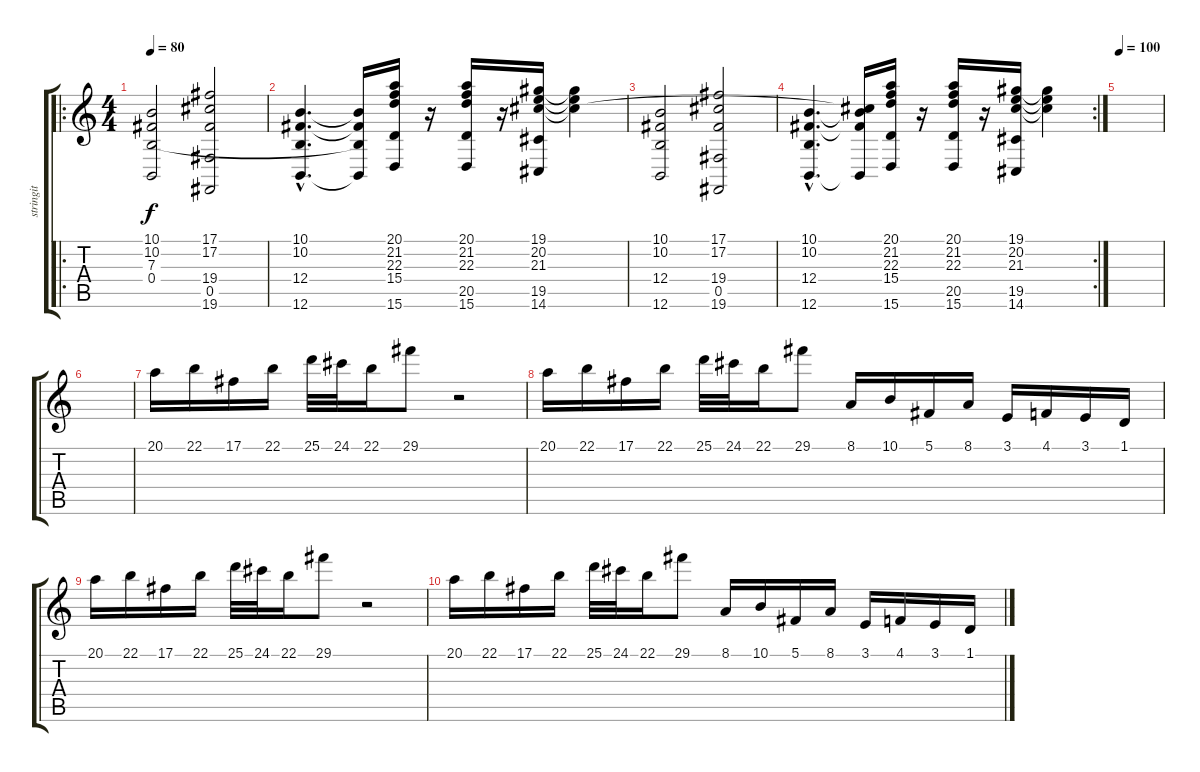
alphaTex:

\track ("stringit" "stringit") {instrument stringensemble1}
\staff {score tabs}
\tuning (Db4 Ab3 E3 B2 Gb2 B1) {hide}
\ro
\ts (4 4)
\tempo 80
\clef g2
\ks c
(10.1 10.2 7.3 0.4).2{dy f} (17.1 17.2 19.4 0.5 19.6).2 |
(10.1{hac} 10.2{hac} 12.4{hac} 12.6{hac}).4{d} (10.1{t} 10.2{t} 7.3{t} 12.6{t}).16 (20.1 21.2 22.3 15.4 15.6).16 r.16 (20.1 21.2 22.3 20.5 15.6).16 r.16 (19.1 20.2 21.3 19.5 14.6).16 (19.1{t} 20.2{t} 21.3{t}).4 |
(10.1 10.2 12.4 12.6).2 (17.1 17.2 19.4 0.5 19.6).2 |
\rc 2
(10.1{hac} 10.2{hac} 12.4{hac} 12.6{hac}).4{d} (10.1{t} 10.2{t} 21.3{t} 12.6{t}).16 (20.1 21.2 22.3 15.4 15.6).16 r.16 (20.1 21.2 22.3 20.5 15.6).16 r.16 (19.1 20.2 21.3 19.5 14.6).16 (19.1{t} 20.2{t} 21.3{t}).4 |
\tempo 100
|
|
20.1.16 22.1.16 17.1.16 22.1.16 25.1.32 24.1.32 22.1.16 29.1.8 r.2 |
20.1.16 22.1.16 17.1.16 22.1.16 25.1.32 24.1.32 22.1.16 29.1.8 8.1.16 10.1.16 5.1.16 8.1.16 3.1.16 4.1.16 3.1.16 1.1.16 |
20.1.16 22.1.16 17.1.16 22.1.16 25.1.32 24.1.32 22.1.16 29.1.8 r.2 |
20.1.16 22.1.16 17.1.16 22.1.16 25.1.32 24.1.32 22.1.16 29.1.8 8.1.16 10.1.16 5.1.16 8.1.16 3.1.16 4.1.16 3.1.16 1.1.16
